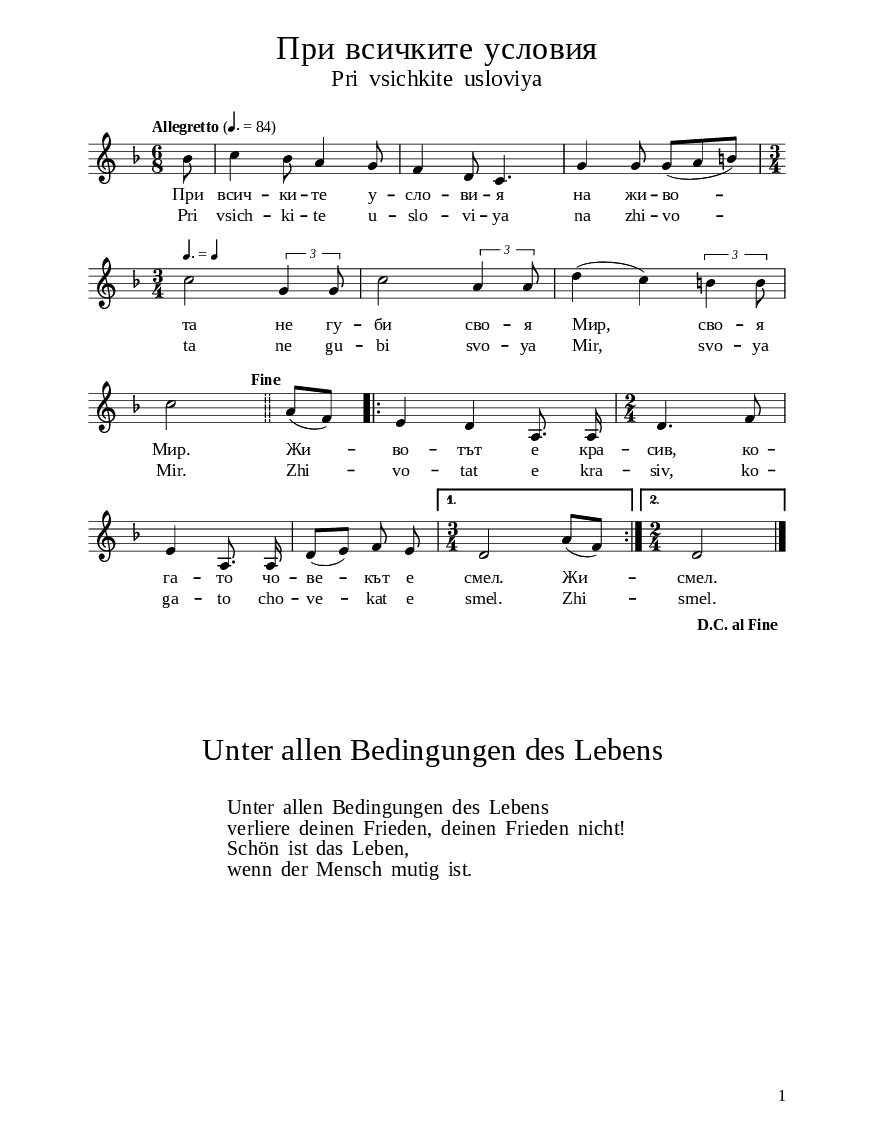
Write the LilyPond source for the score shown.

\version "2.20.0"

\paper {
  #(set-paper-size "a5")
}


\bookpart {
  #(define-bar-line "!!" "!!" #f "!")
  \paper {
    print-all-headers = ##t
    print-page-number = ##t
    print-first-page-number = ##t

    % put page numbers on the bottom
    oddHeaderMarkup = \markup ""
    evenHeaderMarkup = \markup ""
    oddFooterMarkup = \markup
    \fill-line {
      ""
      \on-the-fly #print-page-number-check-first \fromproperty #'page:page-number-string
    }
    evenFooterMarkup = \markup
    \fill-line {
      \on-the-fly #print-page-number-check-first \fromproperty #'page:page-number-string
      ""
    }

    left-margin = 1.5\cm
    right-margin = 1.5\cm
    top-margin = 1.6\cm
    bottom-margin = 1.2\cm
    ragged-bottom = ##t % do not spread the staves to fill the whole vertical space

    % change lyrics and titles font (affects notes also)
    fonts =
    #(make-pango-font-tree
      "Times New Roman"
      "DejaVu Sans"
      "DejaVu Sans Mono"
      (/ (* staff-height pt) 3.6))

    % change distance between staves
    system-system-spacing =
    #'((basic-distance . 12)
       (minimum-distance . 6)
       (padding . 1)
       (stretchability . 12))
  }

  \header {
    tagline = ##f
  }

  \score{
    \layout {
      indent = 0.0\cm % remove first line indentation
      %ragged-last = ##t % do not spread last line to fill the whole space
      \context {
        \Score
        \omit BarNumber %remove bar numbers
      } % context

      \context {
        % change staff size
        \Staff
        fontSize = #+0 % affects notes size only
        \override StaffSymbol #'staff-space = #(magstep -3)
        \override StaffSymbol #'thickness = #0.5
        \override BarLine #'hair-thickness = #1
        %\override StaffSymbol #'ledger-line-thickness = #'(0 . 0)
      }

      \context {
        % adjust space between staff and lyrics and between the two lyric lines
        \Lyrics
        \override VerticalAxisGroup.nonstaff-relatedstaff-spacing = #'(
          (basic-distance . 4.5)
          (padding . 0.5)
        )
        \override VerticalAxisGroup.nonstaff-nonstaff-spacing = #'((minimum-distance . 2))
      }
    } % layout

    \new Voice \relative c' {
      \clef treble
      \key d \minor
      \time 6/8
      \tempo \markup {
        % make tempo note smaller
        \concat {
          "Allegretto" \normal-text { " (" }
          \teeny \general-align #Y #DOWN \note #"4." #0.8
          \normal-text { " = 84)" }
        }
      }


      \partial 8
      bes'8 | c4 bes8 a4 g8 | f4 d8 c4. | g'4  g8 g8 (a b)  | \break

      \time 3/4 \tempo \markup {
        % make tempo note smaller
        \concat {
          \normal-text { "        " }
          \teeny \general-align #Y #DOWN \note #"4." #0.8
          \normal-text { " = " }
          \teeny \general-align #Y #DOWN \note #"4" #0.8
        }
      }
      c2 \tuplet 3/2 { g4 g8} | c2 \tuplet 3/2 { a4 a8 } | d4 (c) \tupletUp \tuplet 3/2 { b b8 } | \tupletNeutral \break

      c2 \mark \markup { \bold \fontsize #-2 { "Fine" } } \bar "!!" a8 ( f8 ) \autoBeamOff \repeat volta 2 { e4 d a8. a16 | \time 2/4 d4. f8 | \break
      e4 a,8. a16 | d8 [(e8)] f8 e | }
      \alternative {
       {\time 3/4 d2 a'8 [(f)] }
       {\time 2/4 d2 }
      }
      \bar "|."

    }

    \addlyrics {
      При всич -- ки -- те у -- сло -- ви -- я на жи -- во -- та

      не гу -- би сво -- я Мир, сво -- я Мир.

      Жи -- во -- тът е кра -- сив,

      ко -- га -- то чо -- ве -- кът е смел.

      Жи -- смел.
      }
      \addlyrics { 
      Pri vsich -- ki -- te u -- slo -- vi -- ya na zhi -- vo -- ta

      ne gu -- bi svo -- ya Mir, svo -- ya Mir.

      Zhi -- vo -- tat e kra -- siv,

      ko -- ga -- to cho -- ve -- kat e smel.

      Zhi -- smel.
      }

      \header {
        title = \markup \column \normal-text \fontsize #2.5 {
          \center-align
          \line {При всичките условия}
          \vspace #-0.6
          \center-align
          \line \fontsize #-3 { Pri vsichkite usloviya }
          \vspace #-0.8
          \center-align
          \line \fontsize #-3 { " " }
        }
      }

      \midi{}

    } % score

  \markup \halign #-15.5 \raise #3 \override #'(baseline-skip . 2) {
    \column  {
      \line \right-align {
        \bold  { "D.C. al Fine" }
      }
      \line { " " }
      \line { " " }
      \line { " " }
      \line { " " }
      \line { " " }
    }
  }

    % include foreign translation(s) of the song
    \version "2.20.0"

\markup \fill-line { \fontsize #6 "Unter allen Bedingungen des Lebens " }
\markup \null
\markup \null
\markup \fontsize #+2.5 {
    \hspace #12
    \override #'(baseline-skip . 2)

        \column {
     \line { " " }
\line { " "Unter allen Bedingungen des Lebens }

\line { " "verliere deinen Frieden, deinen Frieden nicht!}

\line { " "Schön ist das Leben, }

\line { " "wenn der Mensch mutig ist.}



    }


}


  } % bookpart
